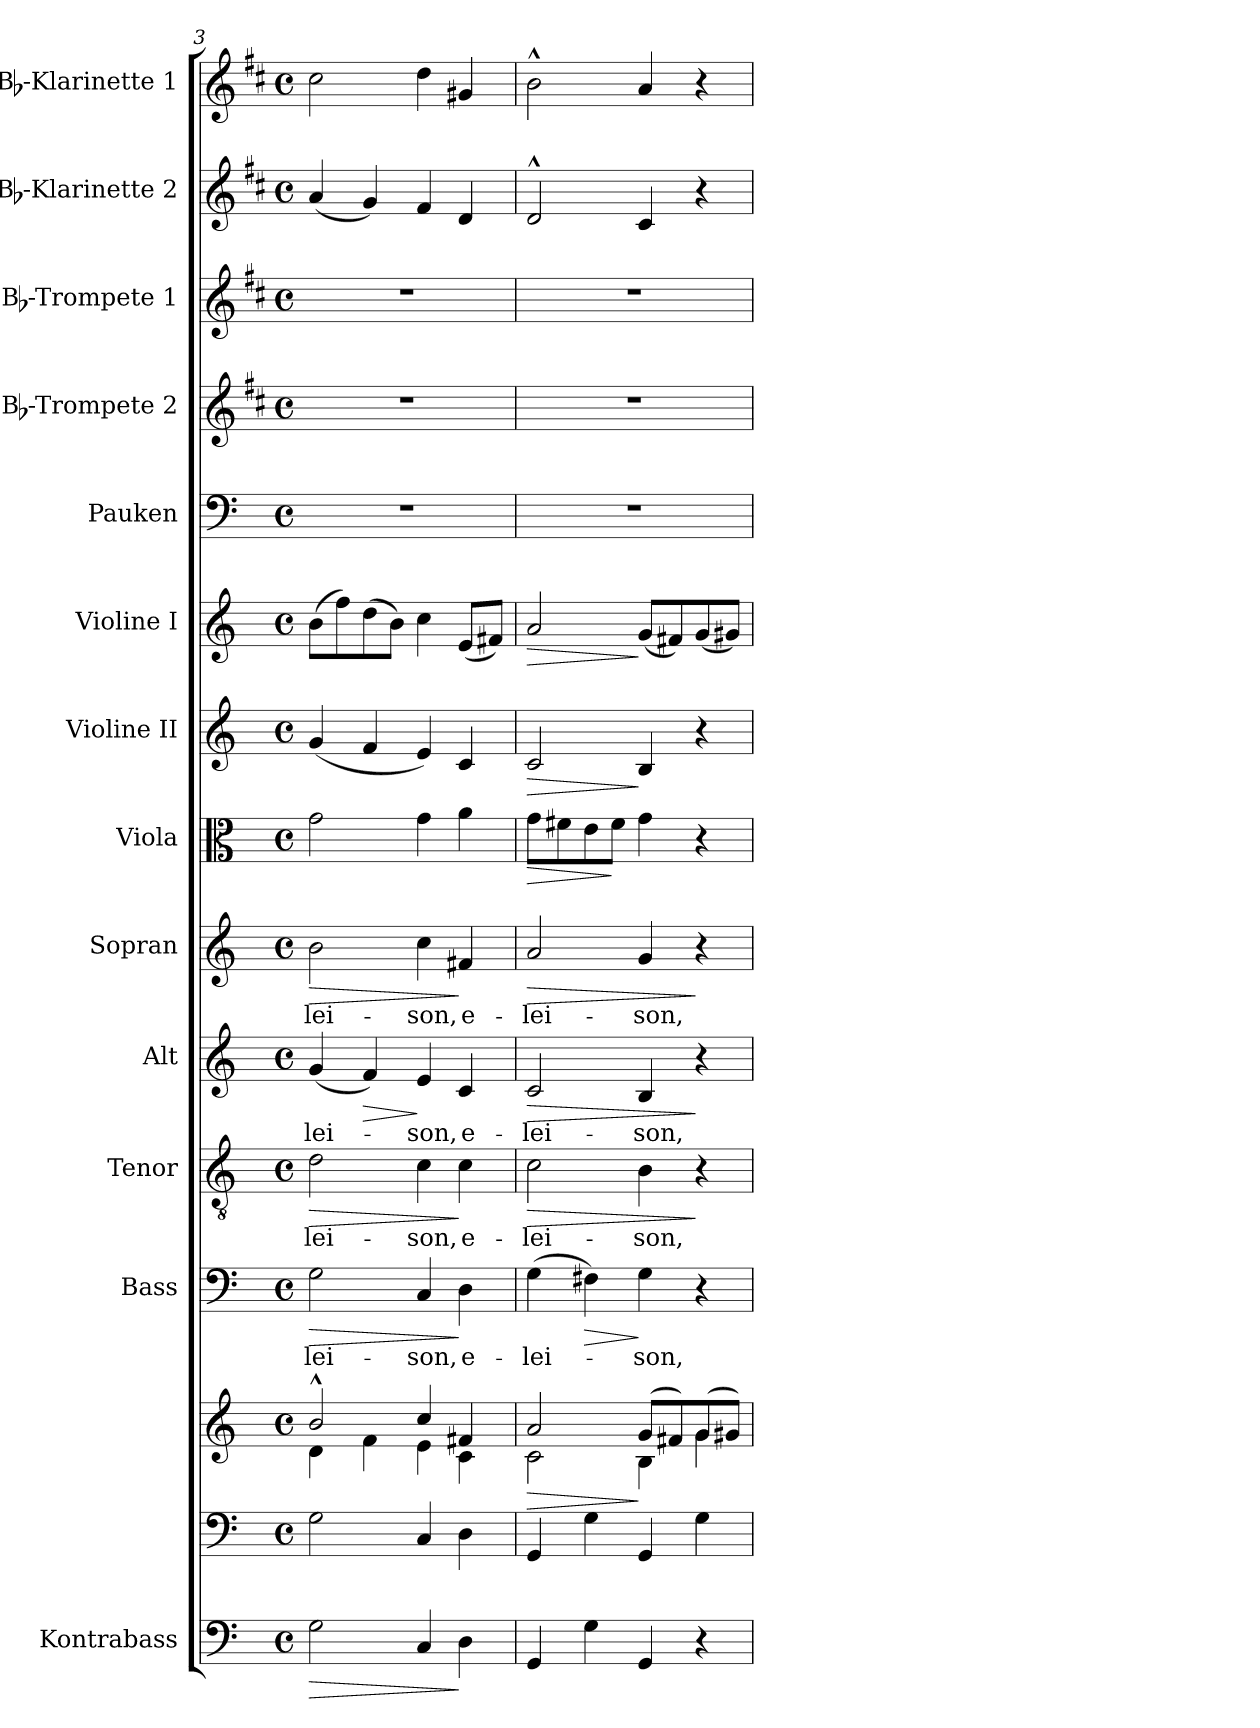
**kern	**dynam	**kern	**kern	**dynam	**kern	**text	**dynam	**kern	**text	**dynam	**kern	**text	**dynam	**kern	**text	**dynam	**kern	**dynam	**kern	**dynam	**kern	**dynam	**kern	**kern	**kern	**kern	**kern
*part14	*part14	*part13	*part13	*part13	*part12	*part12	*part12	*part11	*part11	*part11	*part10	*part10	*part10	*part9	*part9	*part9	*part8	*part8	*part7	*part7	*part6	*part6	*part5	*part4	*part3	*part2	*part1
*staff15	*staff15	*staff14	*staff13	*staff13/14	*staff12	*staff12	*staff12	*staff11	*staff11	*staff11	*staff10	*staff10	*staff10	*staff9	*staff9	*staff9	*staff8	*staff8	*staff7	*staff7	*staff6	*staff6	*staff5	*staff4	*staff3	*staff2	*staff1
*I"Kontrabass	*	*	*	*	*I"Bass	*	*	*I"Tenor	*	*	*I"Alt	*	*	*I"Sopran	*	*	*I"Viola	*	*I"Violine II	*	*I"Violine I	*	*I"Pauken	*I"Bb-Trompete 2	*I"Bb-Trompete 1	*I"Bb-Klarinette 2	*I"Bb-Klarinette 1
*I'Kb.	*	*	*	*	*I'B.	*	*	*I'T.	*	*	*I'A.	*	*	*I'S.	*	*	*I'Vla.	*	*I'Vl. II	*	*I'Vl. I	*	*I'Pk.	*I'Bb Trp. 2	*I'Bb Trp. 1	*I'Bb Kl. 2	*I'Bb Kl. 1
*clefF4	*	*clefF4	*clefG2	*	*clefF4	*	*	*clefGv2	*	*	*clefG2	*	*	*clefG2	*	*	*clefC3	*	*clefG2	*	*clefG2	*	*clefF4	*clefG2	*clefG2	*clefG2	*clefG2
*ITrd7c12	*	*	*	*	*	*	*	*	*	*	*	*	*	*	*	*	*	*	*	*	*	*	*	*ITrd1c2	*ITrd1c2	*ITrd1c2	*ITrd1c2
*k[]	*	*k[]	*k[]	*	*k[]	*	*	*k[]	*	*	*k[]	*	*	*k[]	*	*	*k[]	*	*k[]	*	*k[]	*	*k[]	*k[]	*k[]	*k[]	*k[]
*C:	*	*C:	*C:	*	*C:	*	*	*C:	*	*	*C:	*	*	*C:	*	*	*C:	*	*C:	*	*C:	*	*C:	*C:	*C:	*C:	*C:
*M4/4	*	*M4/4	*M4/4	*	*M4/4	*	*	*M4/4	*	*	*M4/4	*	*	*M4/4	*	*	*M4/4	*	*M4/4	*	*M4/4	*	*M4/4	*M4/4	*M4/4	*M4/4	*M4/4
*met(c)	*	*met(c)	*met(c)	*	*met(c)	*	*	*met(c)	*	*	*met(c)	*	*	*met(c)	*	*	*met(c)	*	*met(c)	*	*met(c)	*	*met(c)	*met(c)	*met(c)	*met(c)	*met(c)
=3	=3	=3	=3	=3	=3	=3	=3	=3	=3	=3	=3	=3	=3	=3	=3	=3	=3	=3	=3	=3	=3	=3	=3	=3	=3	=3	=3
!	!LO:HP:b	!	!	!	!	!LO:LY:b	!LO:HP:b	!	!LO:LY:b	!LO:HP:b	!	!LO:LY:b	!	!	!LO:LY:b	!LO:HP:b	!	!	!	!	!	!	!	!	!	!	!
*	*	*	*^	*	*	*	*	*	*	*	*	*	*	*	*	*	*	*	*	*	*	*	*	*	*	*	*
2GG\	>	2G\	2b^^>/	4d\	.	2G\	-lei-	>	2d\	-lei-	>	(<4g/	-lei-	.	2b\	-lei-	>	2g\	.	(<4g/	.	(>8b\L	.	1r	1r	1r	(<4g/	2b\
.	.	.	.	.	.	.	.	.	.	.	.	.	.	.	.	.	.	.	.	.	.	8ff\)	.	.	.	.	.	.
!	!	!	!	!	!	!	!	!	!	!	!	!	!	!LO:HP:b	!	!	!	!	!	!	!	!	!	!	!	!	!	!
.	.	.	.	4f\	.	.	.	.	.	.	.	4f/)	.	>	.	.	.	.	.	4f/	.	(>8dd\	.	.	.	.	4f/)	.
.	.	.	.	.	.	.	.	.	.	.	.	.	.	.	.	.	.	.	.	.	.	8b\J)	.	.	.	.	.	.
!	!	!	!	!	!	!	!LO:LY:b	!	!	!LO:LY:b	!	!	!LO:LY:b	!	!	!LO:LY:b	!	!	!	!	!	!	!	!	!	!	!	!
4CC/	.	4C/	4cc/	4e\	.	4C/	-son,	.	4c\	-son,	.	4e/	-son,	]	4cc\	-son,	.	4g\	.	4e/)	.	4cc\	.	.	.	.	4e/	4cc\
!	!	!	!	!	!	!	!LO:LY:b	!	!	!LO:LY:b	!	!	!LO:LY:b	!	!	!LO:LY:b	!	!	!	!	!	!	!	!	!	!	!	!
4DD\	]	4D\	4f#X/	4c\	.	4D\	e-	]	4c\	e-	]	4c/	e-	.	4f#X/	e-	]	4a\	.	4c/	.	(<8e/L	.	.	.	.	4c/	4f#X/
.	.	.	.	.	.	.	.	.	.	.	.	.	.	.	.	.	.	.	.	.	.	8f#X/J)	.	.	.	.	.	.
=4	=4	=4	=4	=4	=4	=4	=4	=4	=4	=4	=4	=4	=4	=4	=4	=4	=4	=4	=4	=4	=4	=4	=4	=4	=4	=4	=4	=4
!	!	!	!	!	!LO:HP:b	!	!LO:LY:b	!	!	!LO:LY:b	!LO:HP:b	!	!LO:LY:b	!LO:HP:b	!	!LO:LY:b	!LO:HP:b	!	!LO:HP:b	!	!LO:HP:b	!	!LO:HP:b	!	!	!	!	!
4GGG/	.	4GG/	2a/	2c\	>	(>4G\	-lei-	.	2c\	-lei-	>	2c/	-lei-	>	2a/	-lei-	>	8g\L	>	2c/	>	2a/	>	1r	1r	1r	2c^^>/	2a^^>\
.	.	.	.	.	.	.	.	.	.	.	.	.	.	.	.	.	.	8f#X\	.	.	.	.	.	.	.	.	.	.
!	!	!	!	!	!	!	!	!LO:HP:b	!	!	!	!	!	!	!	!	!	!	!	!	!	!	!	!	!	!	!	!
4GG\	.	4G\	.	.	.	4F#X\)	.	>	.	.	.	.	.	.	.	.	.	8e\	.	.	.	.	.	.	.	.	.	.
.	.	.	.	.	.	.	.	.	.	.	.	.	.	.	.	.	.	8f#\J	]	.	.	.	.	.	.	.	.	.
!	!	!	!	!	!	!	!LO:LY:b	!	!	!LO:LY:b	!	!	!LO:LY:b	!	!	!LO:LY:b	!	!	!	!	!	!	!	!	!	!	!	!
4GGG/	.	4GG/	(>8g/L	4B\	]	4G\	-son,	]	4B\	-son,	.	4B/	-son,	.	4g/	-son,	.	4g\	.	4B/	]	(<8g/L	]	.	.	.	4B/	4g/
.	.	.	8f#X/)	.	.	.	.	.	.	.	.	.	.	.	.	.	.	.	.	.	.	8f#X/)	.	.	.	.	.	.
4r	.	4G\	(>8g/	4g\	.	4r	.	.	4r	.	]	4r	.	]	4r	.	]	4r	.	4r	.	(<8g/	.	.	.	.	4r	4r
.	.	.	8g#X/J)	.	.	.	.	.	.	.	.	.	.	.	.	.	.	.	.	.	.	8g#X/J)	.	.	.	.	.	.
*	*	*	*v	*v	*	*	*	*	*	*	*	*	*	*	*	*	*	*	*	*	*	*	*	*	*	*	*	*
=	=	=	=	=	=	=	=	=	=	=	=	=	=	=	=	=	=	=	=	=	=	=	=	=	=	=	=
*-	*-	*-	*-	*-	*-	*-	*-	*-	*-	*-	*-	*-	*-	*-	*-	*-	*-	*-	*-	*-	*-	*-	*-	*-	*-	*-	*-
